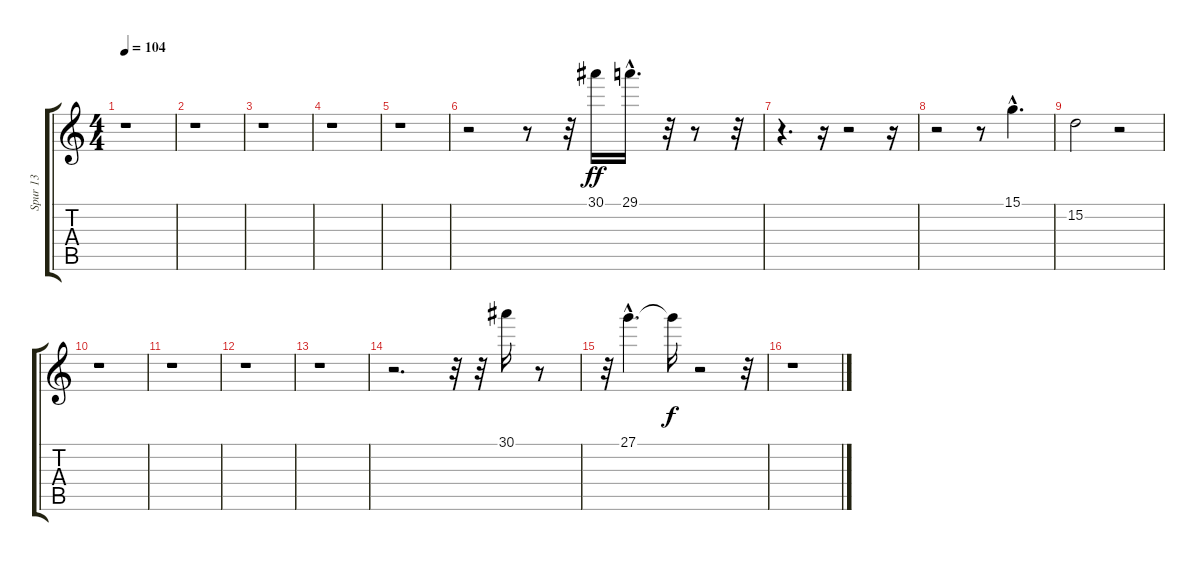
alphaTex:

\track ("Spur 13" "Spur 13") {instrument lead1square}
\staff {score tabs}
\tuning (E4 B3 G3 D3 A2 E2) {hide}
\ts (4 4)
\tempo 104
\clef g2
\ks c
r.1{dy ff} |
r.1 |
r.1 |
r.1 |
r.1 |
r.2 r.8 r.32 30.1.16 29.1{hac}.16{d} r.32 r.8 r.32 |
r.4{d} r.16 r.2 r.16 |
r.2 r.8 15.1{hac}.4{d} |
15.2.2 r.2 |
r.1 |
r.1 |
r.1 |
r.1 |
r.2{d} r.32 r.32 30.1.16 r.8 |
r.32 27.1{hac}.4{d} 27.1{t}.16{dy f} r.2 r.32 |
r.1
